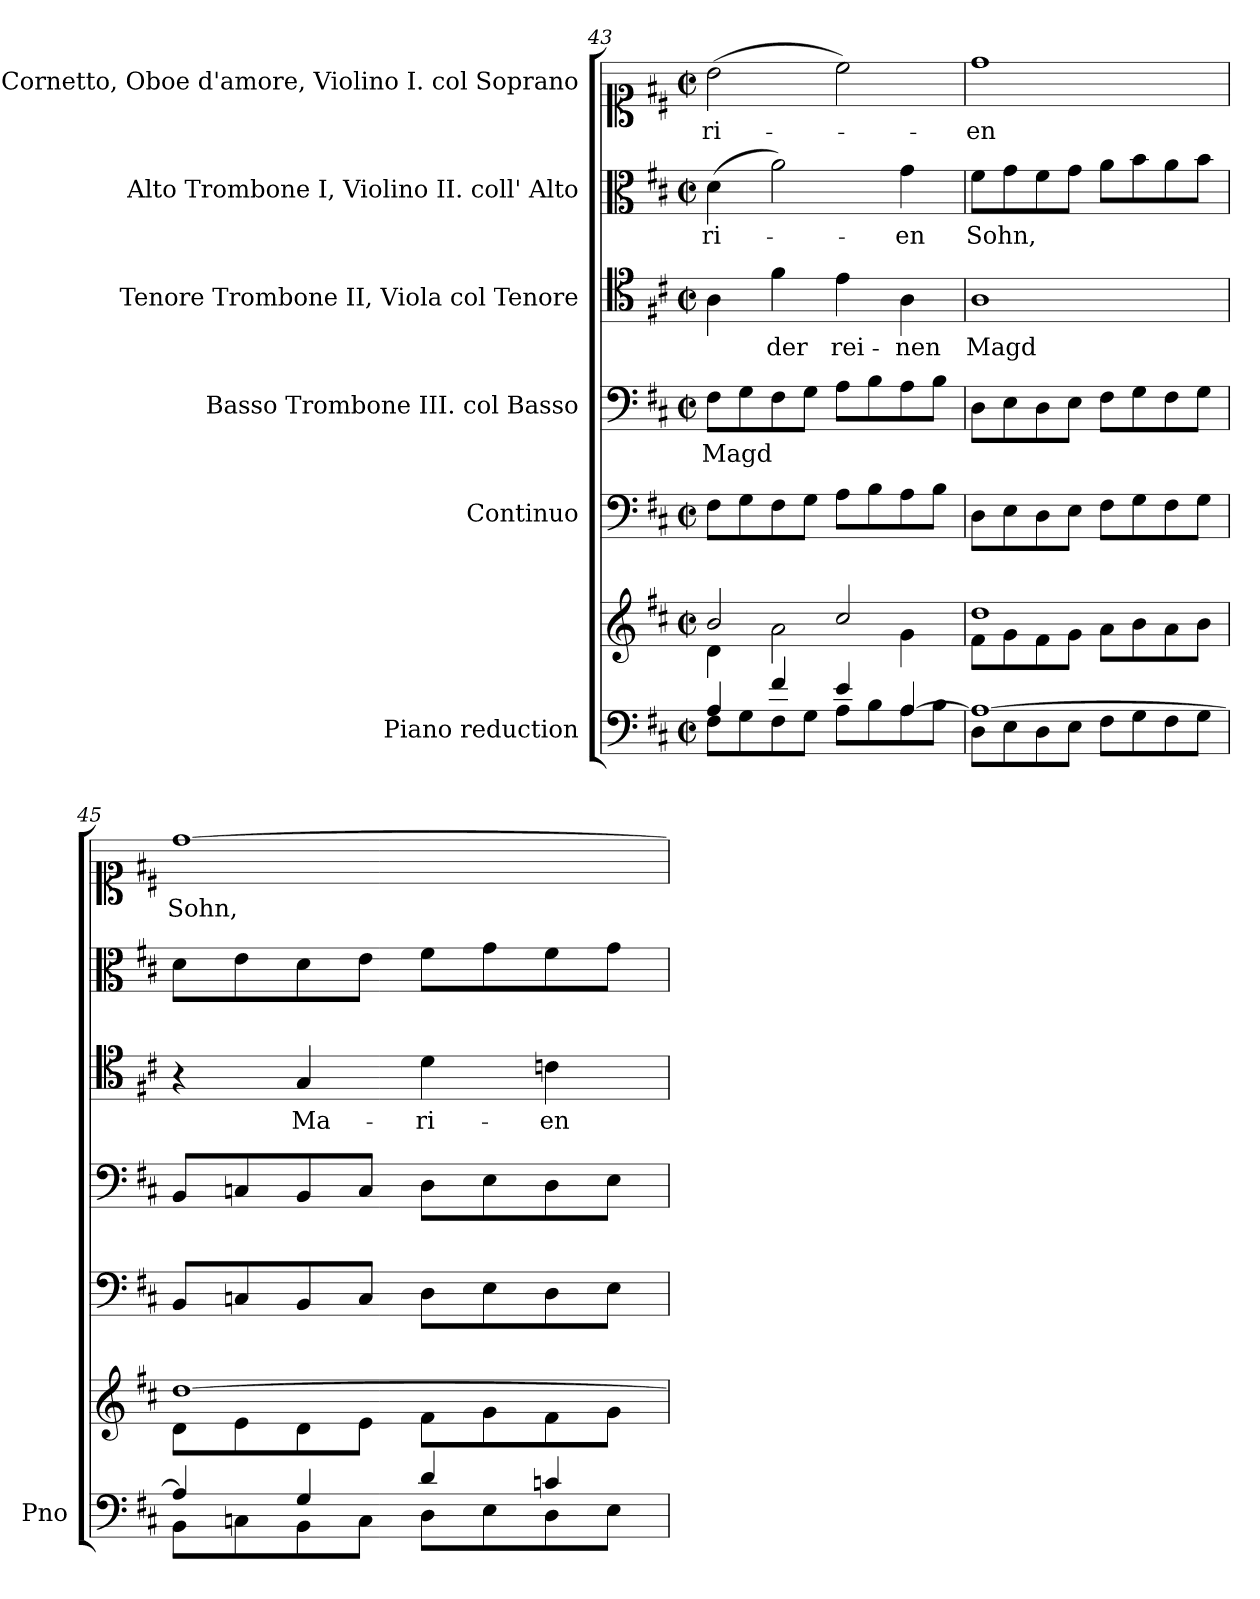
**kern	**kern	**kern	**kern	**text	**kern	**text	**kern	**text	**kern	**text
*part6	*part6	*part5	*part4	*part4	*part3	*part3	*part2	*part2	*part1	*part1
*staff7	*staff6	*staff5	*staff4	*staff4	*staff3	*staff3	*staff2	*staff2	*staff1	*staff1
*I"Piano reduction	*	*I"Continuo	*I"Basso  Trombone III. col Basso	*	*I"Tenore Trombone II, Viola col Tenore	*	*I"Alto Trombone I, Violino II.  coll' Alto	*	*I"Soprano Cornetto, Oboe d'amore, Violino I. col Soprano	*
*I'Pno	*	*	*	*	*	*	*	*	*	*
*clefF4	*clefG2	*clefF4	*clefF4	*	*clefC4	*	*clefC3	*	*clefC1	*
*k[f#c#]	*k[f#c#]	*k[f#c#]	*k[f#c#]	*	*k[f#c#]	*	*k[f#c#]	*	*k[f#c#]	*
*M2/2	*M2/2	*M2/2	*M2/2	*	*M2/2	*	*M2/2	*	*M2/2	*
*met(c|)	*met(c|)	*met(c|)	*met(c|)	*	*met(c|)	*	*met(c|)	*	*met(c|)	*
=43	=43	=43	=43	=43	=43	=43	=43	=43	=43	=43
*^	*^	*	*	*	*	*	*	*	*	*
!	!	!	!	!	!	!LO:LY:b	!	!	!	!LO:LY:b	!	!LO:LY:b
4A/	8F#\L	2b/	4d\	8F#\L	8F#\L	Magd	4A\	.	(4d\	-ri-	(2b\	-ri-
.	8G\	.	.	8G\	8G\	.	.	.	.	.	.	.
!	!	!	!	!	!	!	!	!LO:LY:b	!	!	!	!
4f#/	8F#\	.	2a\	8F#\	8F#\	.	4f#\	der	2a\)	.	.	.
.	8G\J	.	.	8G\J	8G\J	.	.	.	.	.	.	.
!	!	!	!	!	!	!	!	!LO:LY:b	!	!	!	!
4e/	8A\L	2cc#/	.	8A\L	8A\L	.	4e\	rei-	.	.	2cc#\)	.
.	8B\	.	.	8B\	8B\	.	.	.	.	.	.	.
!	!	!	!	!	!	!	!	!LO:LY:b	!	!LO:LY:b	!	!
[4A/	8A\	.	4g\	8A\	8A\	.	4A\	-nen	4g\	-en	.	.
.	8B\J	.	.	8B\J	8B\J	.	.	.	.	.	.	.
=44	=44	=44	=44	=44	=44	=44	=44	=44	=44	=44	=44	=44
!	!	!	!	!	!	!	!	!LO:LY:b	!	!LO:LY:b	!	!LO:LY:b
1A_	8D\L	1dd	8f#\L	8D\L	8D\L	.	1A	Magd	8f#\L	Sohn,	1dd	-en
.	8E\	.	8g\	8E\	8E\	.	.	.	8g\	.	.	.
.	8D\	.	8f#\	8D\	8D\	.	.	.	8f#\	.	.	.
.	8E\J	.	8g\J	8E\J	8E\J	.	.	.	8g\J	.	.	.
.	8F#\L	.	8a\L	8F#\L	8F#\L	.	.	.	8a\L	.	.	.
.	8G\	.	8b\	8G\	8G\	.	.	.	8b\	.	.	.
.	8F#\	.	8a\	8F#\	8F#\	.	.	.	8a\	.	.	.
.	8G\J	.	8b\J	8G\J	8G\J	.	.	.	8b\J	.	.	.
=45	=45	=45	=45	=45	=45	=45	=45	=45	=45	=45	=45	=45
!	!	!	!	!	!	!	!	!	!	!	!	!LO:LY:b
4A/]	8BB\L	[1dd	8d\L	8BB/L	8BB/L	.	4r	.	8d\L	.	[1dd	Sohn,
.	8Cn\	.	8e\	8Cn/	8Cn/	.	.	.	8e\	.	.	.
!	!	!	!	!	!	!	!	!LO:LY:b	!	!	!	!
4G/	8BB\	.	8d\	8BB/	8BB/	.	4G/	Ma-	8d\	.	.	.
.	8C\J	.	8e\J	8C/J	8C/J	.	.	.	8e\J	.	.	.
!	!	!	!	!	!	!	!	!LO:LY:b	!	!	!	!
4d/	8D\L	.	8f#\L	8D\L	8D\L	.	4d\	-ri-	8f#\L	.	.	.
.	8E\	.	8g\	8E\	8E\	.	.	.	8g\	.	.	.
!	!	!	!	!	!	!	!	!LO:LY:b	!	!	!	!
4cn/	8D\	.	8f#\	8D\	8D\	.	4cn\	-en	8f#\	.	.	.
.	8E\J	.	8g\J	8E\J	8E\J	.	.	.	8g\J	.	.	.
*v	*v	*	*	*	*	*	*	*	*	*	*	*
*	*v	*v	*	*	*	*	*	*	*	*	*
=	=	=	=	=	=	=	=	=	=	=
*-	*-	*-	*-	*-	*-	*-	*-	*-	*-	*-
